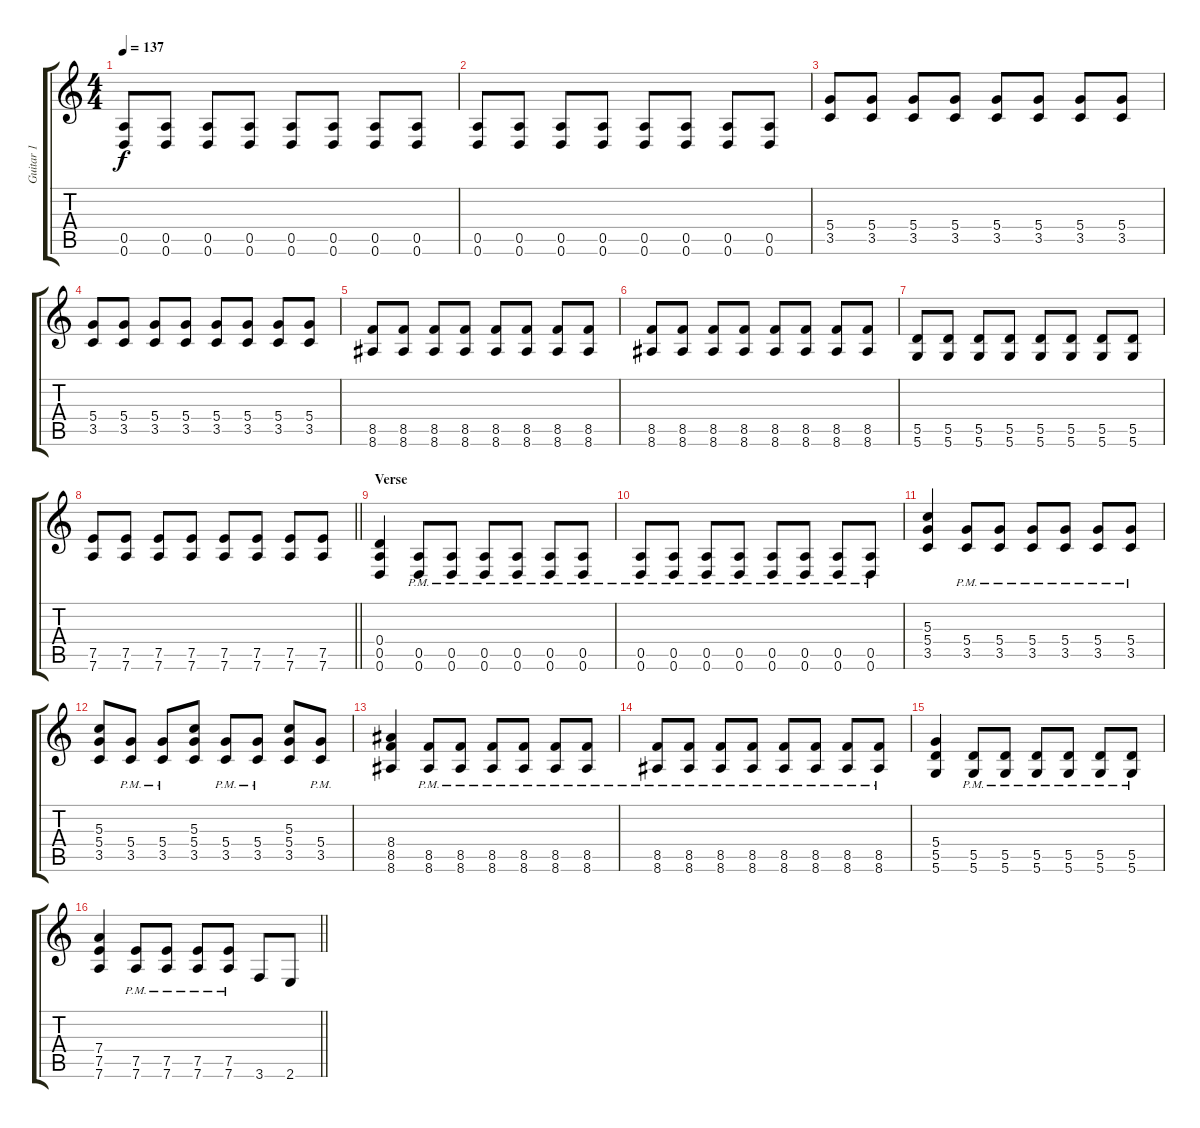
\track ("Guitar 1" "Guitar 1") {instrument distortionguitar}
\staff {score tabs}
\tuning (E4 B3 G3 D3 A2 D2) {hide}
\ts (4 4)
\section ("" "")
\tempo 137
\clef g2
\ks c
(0.5 0.6).8{dy f} (0.5 0.6).8 (0.5 0.6).8 (0.5 0.6).8 (0.5 0.6).8 (0.5 0.6).8 (0.5 0.6).8 (0.5 0.6).8 |
(0.5 0.6).8 (0.5 0.6).8 (0.5 0.6).8 (0.5 0.6).8 (0.5 0.6).8 (0.5 0.6).8 (0.5 0.6).8 (0.5 0.6).8 |
(5.4 3.5).8 (5.4 3.5).8 (5.4 3.5).8 (5.4 3.5).8 (5.4 3.5).8 (5.4 3.5).8 (5.4 3.5).8 (5.4 3.5).8 |
(5.4 3.5).8 (5.4 3.5).8 (5.4 3.5).8 (5.4 3.5).8 (5.4 3.5).8 (5.4 3.5).8 (5.4 3.5).8 (5.4 3.5).8 |
(8.5 8.6).8 (8.5 8.6).8 (8.5 8.6).8 (8.5 8.6).8 (8.5 8.6).8 (8.5 8.6).8 (8.5 8.6).8 (8.5 8.6).8 |
(8.5 8.6).8 (8.5 8.6).8 (8.5 8.6).8 (8.5 8.6).8 (8.5 8.6).8 (8.5 8.6).8 (8.5 8.6).8 (8.5 8.6).8 |
(5.5 5.6).8 (5.5 5.6).8 (5.5 5.6).8 (5.5 5.6).8 (5.5 5.6).8 (5.5 5.6).8 (5.5 5.6).8 (5.5 5.6).8 |
\barLineRight lightlight
(7.5 7.6).8 (7.5 7.6).8 (7.5 7.6).8 (7.5 7.6).8 (7.5 7.6).8 (7.5 7.6).8 (7.5 7.6).8 (7.5 7.6).8 |
\section ("" "Verse")
(0.4 0.5 0.6).4 (0.5{pm} 0.6{pm}).8 (0.5{pm} 0.6{pm}).8 (0.5{pm} 0.6{pm}).8 (0.5{pm} 0.6{pm}).8 (0.5{pm} 0.6{pm}).8 (0.5{pm} 0.6{pm}).8 |
(0.5{pm} 0.6{pm}).8 (0.5{pm} 0.6{pm}).8 (0.5{pm} 0.6{pm}).8 (0.5{pm} 0.6{pm}).8 (0.5{pm} 0.6{pm}).8 (0.5{pm} 0.6{pm}).8 (0.5{pm} 0.6{pm}).8 (0.5{pm} 0.6{pm}).8 |
(5.3 5.4 3.5).4 (5.4{pm} 3.5{pm}).8 (5.4{pm} 3.5{pm}).8 (5.4{pm} 3.5{pm}).8 (5.4{pm} 3.5{pm}).8 (5.4{pm} 3.5{pm}).8 (5.4{pm} 3.5{pm}).8 |
(5.3 5.4 3.5).8 (5.4{pm} 3.5{pm}).8 (5.4{pm} 3.5{pm}).8 (5.3 5.4 3.5).8 (5.4{pm} 3.5{pm}).8 (5.4{pm} 3.5{pm}).8 (5.3 5.4 3.5).8 (5.4{pm} 3.5{pm}).8 |
(8.4 8.5 8.6).4 (8.5{pm} 8.6{pm}).8 (8.5{pm} 8.6{pm}).8 (8.5{pm} 8.6{pm}).8 (8.5{pm} 8.6{pm}).8 (8.5{pm} 8.6{pm}).8 (8.5{pm} 8.6{pm}).8 |
(8.5{pm} 8.6{pm}).8 (8.5{pm} 8.6{pm}).8 (8.5{pm} 8.6{pm}).8 (8.5{pm} 8.6{pm}).8 (8.5{pm} 8.6{pm}).8 (8.5{pm} 8.6{pm}).8 (8.5{pm} 8.6{pm}).8 (8.5{pm} 8.6{pm}).8 |
(5.4 5.5 5.6).4 (5.5{pm} 5.6{pm}).8 (5.5{pm} 5.6{pm}).8 (5.5{pm} 5.6{pm}).8 (5.5{pm} 5.6{pm}).8 (5.5{pm} 5.6{pm}).8 (5.5{pm} 5.6{pm}).8 |
\barLineRight lightlight
(7.4 7.5 7.6).4 (7.5{pm} 7.6{pm}).8 (7.5{pm} 7.6{pm}).8 (7.5{pm} 7.6{pm}).8 (7.5{pm} 7.6{pm}).8 3.6.8 2.6.8
